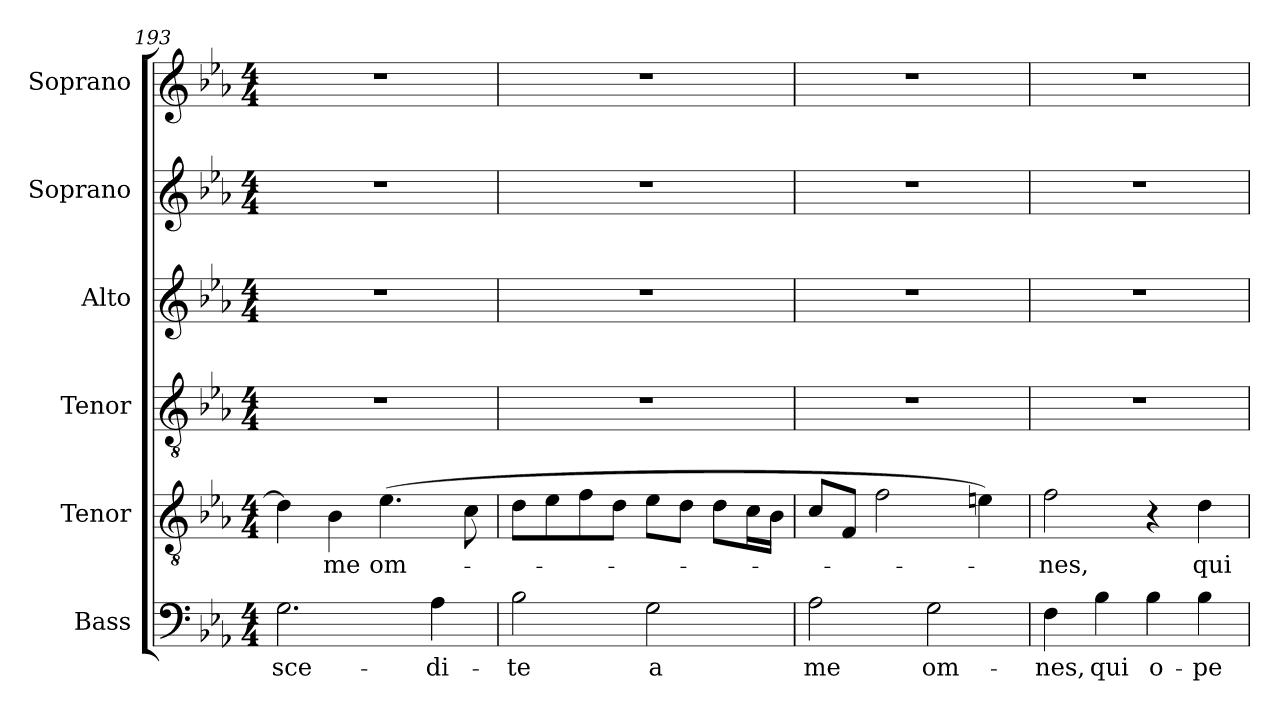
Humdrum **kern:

**kern	**text	**kern	**text	**kern	**kern	**kern	**kern
*part6	*part6	*part5	*part5	*part4	*part3	*part2	*part1
*staff6	*staff6	*staff5	*staff5	*staff4	*staff3	*staff2	*staff1
*I"Bass	*	*I"Tenor	*	*I"Tenor	*I"Alto	*I"Soprano	*I"Soprano
*I'B	*	*I'T	*	*I'T	*I'A	*I'S	*I'S
*clefF4	*	*clefGv2	*	*clefGv2	*clefG2	*clefG2	*clefG2
*	*	*ITrd7c12	*	*ITrd7c12	*	*	*
*k[b-e-a-]	*	*k[b-e-a-]	*	*k[b-e-a-]	*k[b-e-a-]	*k[b-e-a-]	*k[b-e-a-]
*E-:	*	*E-:	*	*E-:	*E-:	*E-:	*E-:
*M4/4	*	*M4/4	*	*M4/4	*M4/4	*M4/4	*M4/4
=193	=193	=193	=193	=193	=193	=193	=193
!	!LO:LY:b:color=#000000	!	!	!	!	!	!
2.Gi\	-sce-	4Di\]	.	1r	1r	1r	1r
!	!	!	!LO:LY:b:color=#000000	!	!	!	!
.	.	4BB-i\	me	.	.	.	.
!	!	!	!LO:LY:b:color=#000000	!	!	!	!
.	.	(4.E-i\	om-	.	.	.	.
!	!LO:LY:b:color=#000000	!	!	!	!	!	!
4A-i\	-di-	.	.	.	.	.	.
.	.	8Ci\	.	.	.	.	.
=194	=194	=194	=194	=194	=194	=194	=194
!	!LO:LY:b:color=#000000	!	!	!	!	!	!
2B-i\	-te	8Di\L	.	1r	1r	1r	1r
.	.	8E-i\	.	.	.	.	.
.	.	8Fi\	.	.	.	.	.
.	.	8Di\J	.	.	.	.	.
!	!LO:LY:b:color=#000000	!	!	!	!	!	!
2Gi\	a	8E-i\L	.	.	.	.	.
.	.	8Di\J	.	.	.	.	.
.	.	8Di\L	.	.	.	.	.
.	.	16Ci\L	.	.	.	.	.
.	.	16BB-i\JJ	.	.	.	.	.
=195	=195	=195	=195	=195	=195	=195	=195
!	!LO:LY:b:color=#000000	!	!	!	!	!	!
2A-i\	me	8Ci/L	.	1r	1r	1r	1r
.	.	8FFi/J	.	.	.	.	.
.	.	2Fi\	.	.	.	.	.
!	!LO:LY:b:color=#000000	!	!	!	!	!	!
2Gi\	om-	.	.	.	.	.	.
.	.	4Eni\)	.	.	.	.	.
=196	=196	=196	=196	=196	=196	=196	=196
!	!LO:LY:b:color=#000000	!	!	!	!	!	!
!	!	!	!LO:LY:b:color=#000000	!	!	!	!
4Fi\	-nes,	2Fi\	-nes,	1r	1r	1r	1r
!	!LO:LY:b:color=#000000	!	!	!	!	!	!
4B-i\	qui	.	.	.	.	.	.
!	!LO:LY:b:color=#000000	!	!	!	!	!	!
4B-i\	o-	4r	.	.	.	.	.
!	!LO:LY:b:color=#000000	!	!	!	!	!	!
!	!	!	!LO:LY:b:color=#000000	!	!	!	!
4B-i\	-pe-	4Di\	qui	.	.	.	.
=	=	=	=	=	=	=	=
*-	*-	*-	*-	*-	*-	*-	*-
